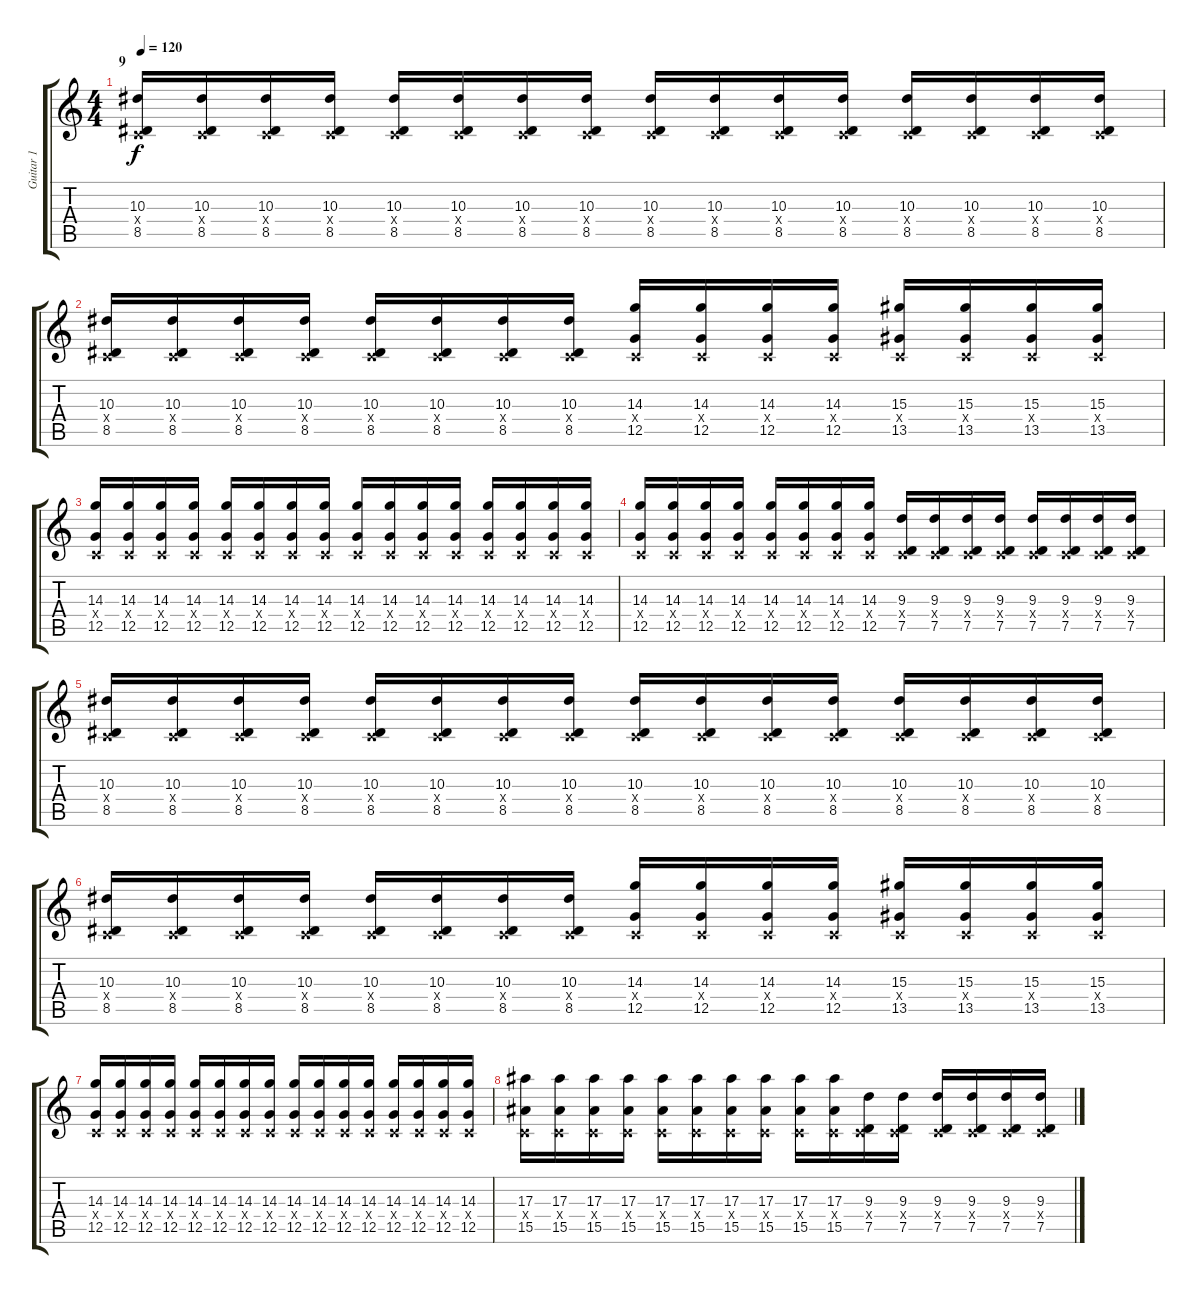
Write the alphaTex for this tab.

\track ("Guitar 1" "Guitar 1") {instrument distortionguitar}
\staff {score tabs}
\tuning (D4 A3 F3 C3 G2 C2) {hide}
\ts (4 4)
\section ("" "9")
\tempo 120
\clef g2
\ks c
(10.3 0.4{x} 8.5).16{dy f} (10.3 0.4{x} 8.5).16 (10.3 0.4{x} 8.5).16 (10.3 0.4{x} 8.5).16 (10.3 0.4{x} 8.5).16 (10.3 0.4{x} 8.5).16 (10.3 0.4{x} 8.5).16 (10.3 0.4{x} 8.5).16 (10.3 0.4{x} 8.5).16 (10.3 0.4{x} 8.5).16 (10.3 0.4{x} 8.5).16 (10.3 0.4{x} 8.5).16 (10.3 0.4{x} 8.5).16 (10.3 0.4{x} 8.5).16 (10.3 0.4{x} 8.5).16 (10.3 0.4{x} 8.5).16 |
(10.3 0.4{x} 8.5).16 (10.3 0.4{x} 8.5).16 (10.3 0.4{x} 8.5).16 (10.3 0.4{x} 8.5).16 (10.3 0.4{x} 8.5).16 (10.3 0.4{x} 8.5).16 (10.3 0.4{x} 8.5).16 (10.3 0.4{x} 8.5).16 (14.3 0.4{x} 12.5).16 (14.3 0.4{x} 12.5).16 (14.3 0.4{x} 12.5).16 (14.3 0.4{x} 12.5).16 (15.3 0.4{x} 13.5).16 (15.3 0.4{x} 13.5).16 (15.3 0.4{x} 13.5).16 (15.3 0.4{x} 13.5).16 |
(14.3 0.4{x} 12.5).16 (14.3 0.4{x} 12.5).16 (14.3 0.4{x} 12.5).16 (14.3 0.4{x} 12.5).16 (14.3 0.4{x} 12.5).16 (14.3 0.4{x} 12.5).16 (14.3 0.4{x} 12.5).16 (14.3 0.4{x} 12.5).16 (14.3 0.4{x} 12.5).16 (14.3 0.4{x} 12.5).16 (14.3 0.4{x} 12.5).16 (14.3 0.4{x} 12.5).16 (14.3 0.4{x} 12.5).16 (14.3 0.4{x} 12.5).16 (14.3 0.4{x} 12.5).16 (14.3 0.4{x} 12.5).16 |
(14.3 0.4{x} 12.5).16 (14.3 0.4{x} 12.5).16 (14.3 0.4{x} 12.5).16 (14.3 0.4{x} 12.5).16 (14.3 0.4{x} 12.5).16 (14.3 0.4{x} 12.5).16 (14.3 0.4{x} 12.5).16 (14.3 0.4{x} 12.5).16 (9.3 0.4{x} 7.5).16 (9.3 0.4{x} 7.5).16 (9.3 0.4{x} 7.5).16 (9.3 0.4{x} 7.5).16 (9.3 0.4{x} 7.5).16 (9.3 0.4{x} 7.5).16 (9.3 0.4{x} 7.5).16 (9.3 0.4{x} 7.5).16 |
(10.3 0.4{x} 8.5).16 (10.3 0.4{x} 8.5).16 (10.3 0.4{x} 8.5).16 (10.3 0.4{x} 8.5).16 (10.3 0.4{x} 8.5).16 (10.3 0.4{x} 8.5).16 (10.3 0.4{x} 8.5).16 (10.3 0.4{x} 8.5).16 (10.3 0.4{x} 8.5).16 (10.3 0.4{x} 8.5).16 (10.3 0.4{x} 8.5).16 (10.3 0.4{x} 8.5).16 (10.3 0.4{x} 8.5).16 (10.3 0.4{x} 8.5).16 (10.3 0.4{x} 8.5).16 (10.3 0.4{x} 8.5).16 |
(10.3 0.4{x} 8.5).16 (10.3 0.4{x} 8.5).16 (10.3 0.4{x} 8.5).16 (10.3 0.4{x} 8.5).16 (10.3 0.4{x} 8.5).16 (10.3 0.4{x} 8.5).16 (10.3 0.4{x} 8.5).16 (10.3 0.4{x} 8.5).16 (14.3 0.4{x} 12.5).16 (14.3 0.4{x} 12.5).16 (14.3 0.4{x} 12.5).16 (14.3 0.4{x} 12.5).16 (15.3 0.4{x} 13.5).16 (15.3 0.4{x} 13.5).16 (15.3 0.4{x} 13.5).16 (15.3 0.4{x} 13.5).16 |
(14.3 0.4{x} 12.5).16 (14.3 0.4{x} 12.5).16 (14.3 0.4{x} 12.5).16 (14.3 0.4{x} 12.5).16 (14.3 0.4{x} 12.5).16 (14.3 0.4{x} 12.5).16 (14.3 0.4{x} 12.5).16 (14.3 0.4{x} 12.5).16 (14.3 0.4{x} 12.5).16 (14.3 0.4{x} 12.5).16 (14.3 0.4{x} 12.5).16 (14.3 0.4{x} 12.5).16 (14.3 0.4{x} 12.5).16 (14.3 0.4{x} 12.5).16 (14.3 0.4{x} 12.5).16 (14.3 0.4{x} 12.5).16 |
(17.3 0.4{x} 15.5).16 (17.3 0.4{x} 15.5).16 (17.3 0.4{x} 15.5).16 (17.3 0.4{x} 15.5).16 (17.3 0.4{x} 15.5).16 (17.3 0.4{x} 15.5).16 (17.3 0.4{x} 15.5).16 (17.3 0.4{x} 15.5).16 (17.3 0.4{x} 15.5).16 (17.3 0.4{x} 15.5).16 (9.3 0.4{x} 7.5).16 (9.3 0.4{x} 7.5).16 (9.3 0.4{x} 7.5).16 (9.3 0.4{x} 7.5).16 (9.3 0.4{x} 7.5).16 (9.3 0.4{x} 7.5).16
